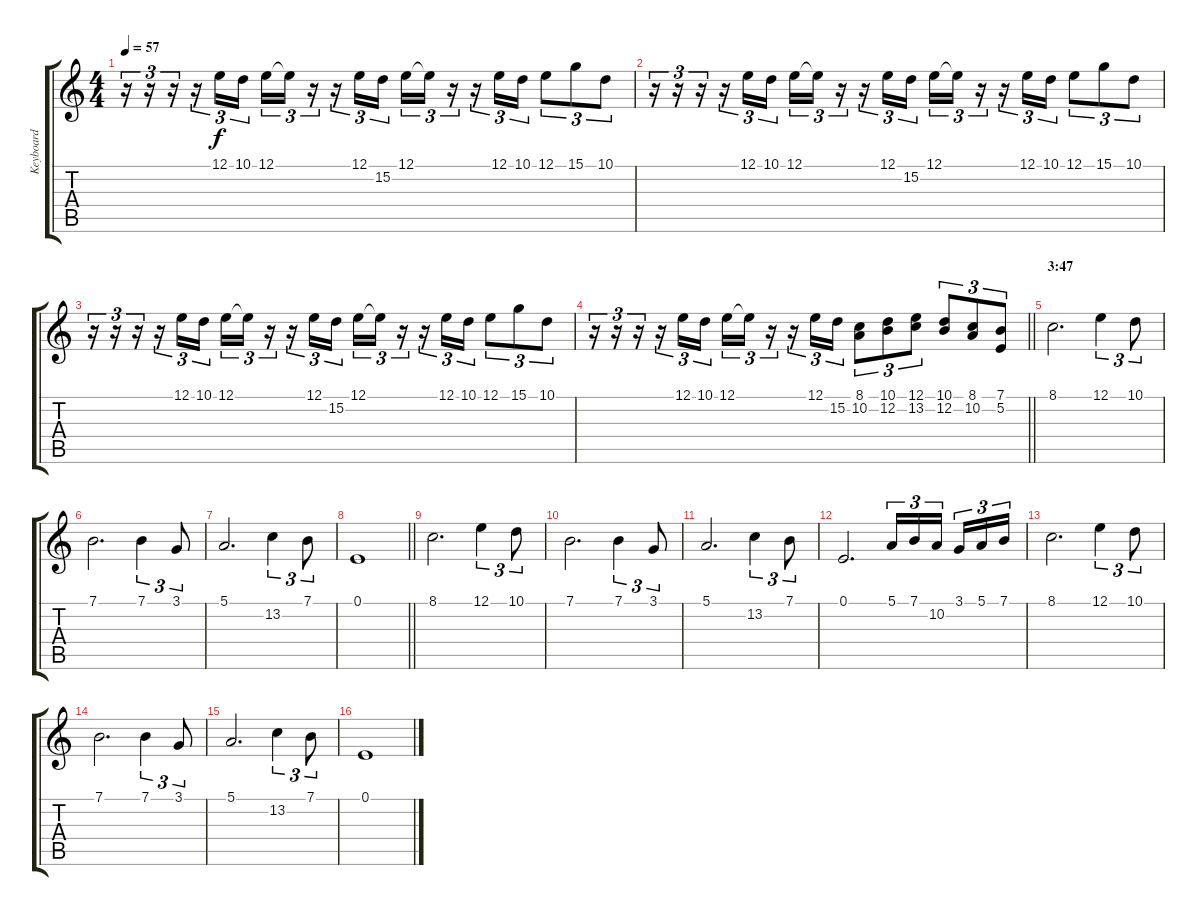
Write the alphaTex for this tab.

\track ("Keyboard" "Keyboard") {instrument pad2warm}
\staff {score tabs}
\tuning (E4 B3 G3 D3 A2 E2) {hide}
\ts (4 4)
\tempo 57
\clef g2
\ks c
r.16{tu (3 2) dy f} r.16{tu (3 2)} r.16{tu (3 2)} r.16{tu (3 2)} 12.1.16{tu (3 2)} 10.1.16{tu (3 2)} 12.1.16{tu (3 2)} 12.1{t}.16{tu (3 2)} r.16{tu (3 2)} r.16{tu (3 2)} 12.1.16{tu (3 2)} 15.2.16{tu (3 2)} 12.1.16{tu (3 2)} 12.1{t}.16{tu (3 2)} r.16{tu (3 2)} r.16{tu (3 2)} 12.1.16{tu (3 2)} 10.1.16{tu (3 2)} 12.1.8{tu (3 2)} 15.1.8{tu (3 2)} 10.1.8{tu (3 2)} |
r.16{tu (3 2)} r.16{tu (3 2)} r.16{tu (3 2)} r.16{tu (3 2)} 12.1.16{tu (3 2)} 10.1.16{tu (3 2)} 12.1.16{tu (3 2)} 12.1{t}.16{tu (3 2)} r.16{tu (3 2)} r.16{tu (3 2)} 12.1.16{tu (3 2)} 15.2.16{tu (3 2)} 12.1.16{tu (3 2)} 12.1{t}.16{tu (3 2)} r.16{tu (3 2)} r.16{tu (3 2)} 12.1.16{tu (3 2)} 10.1.16{tu (3 2)} 12.1.8{tu (3 2)} 15.1.8{tu (3 2)} 10.1.8{tu (3 2)} |
r.16{tu (3 2)} r.16{tu (3 2)} r.16{tu (3 2)} r.16{tu (3 2)} 12.1.16{tu (3 2)} 10.1.16{tu (3 2)} 12.1.16{tu (3 2)} 12.1{t}.16{tu (3 2)} r.16{tu (3 2)} r.16{tu (3 2)} 12.1.16{tu (3 2)} 15.2.16{tu (3 2)} 12.1.16{tu (3 2)} 12.1{t}.16{tu (3 2)} r.16{tu (3 2)} r.16{tu (3 2)} 12.1.16{tu (3 2)} 10.1.16{tu (3 2)} 12.1.8{tu (3 2)} 15.1.8{tu (3 2)} 10.1.8{tu (3 2)} |
\barLineRight lightlight
r.16{tu (3 2)} r.16{tu (3 2)} r.16{tu (3 2)} r.16{tu (3 2)} 12.1.16{tu (3 2)} 10.1.16{tu (3 2)} 12.1.16{tu (3 2)} 12.1{t}.16{tu (3 2)} r.16{tu (3 2)} r.16{tu (3 2)} 12.1.16{tu (3 2)} 15.2.16{tu (3 2)} (8.1 10.2).8{tu (3 2)} (10.1 12.2).8{tu (3 2)} (12.1 13.2).8{tu (3 2)} (10.1 12.2).8{tu (3 2)} (8.1 10.2).8{tu (3 2)} (7.1 5.2).8{tu (3 2)} |
\section ("" "3:47")
8.1.2{d} 12.1.4{tu (3 2)} 10.1.8{tu (3 2)} |
7.1.2{d} 7.1.4{tu (3 2)} 3.1.8{tu (3 2)} |
5.1.2{d} 13.2.4{tu (3 2)} 7.1.8{tu (3 2)} |
\barLineRight lightlight
0.1.1 |
8.1.2{d} 12.1.4{tu (3 2)} 10.1.8{tu (3 2)} |
7.1.2{d} 7.1.4{tu (3 2)} 3.1.8{tu (3 2)} |
5.1.2{d} 13.2.4{tu (3 2)} 7.1.8{tu (3 2)} |
0.1.2{d} 5.1.16{tu (3 2)} 7.1.16{tu (3 2)} 10.2.16{tu (3 2) beam splitsecondary} 3.1.16{tu (3 2)} 5.1.16{tu (3 2)} 7.1.16{tu (3 2)} |
8.1.2{d} 12.1.4{tu (3 2)} 10.1.8{tu (3 2)} |
7.1.2{d} 7.1.4{tu (3 2)} 3.1.8{tu (3 2)} |
5.1.2{d} 13.2.4{tu (3 2)} 7.1.8{tu (3 2)} |
0.1.1
